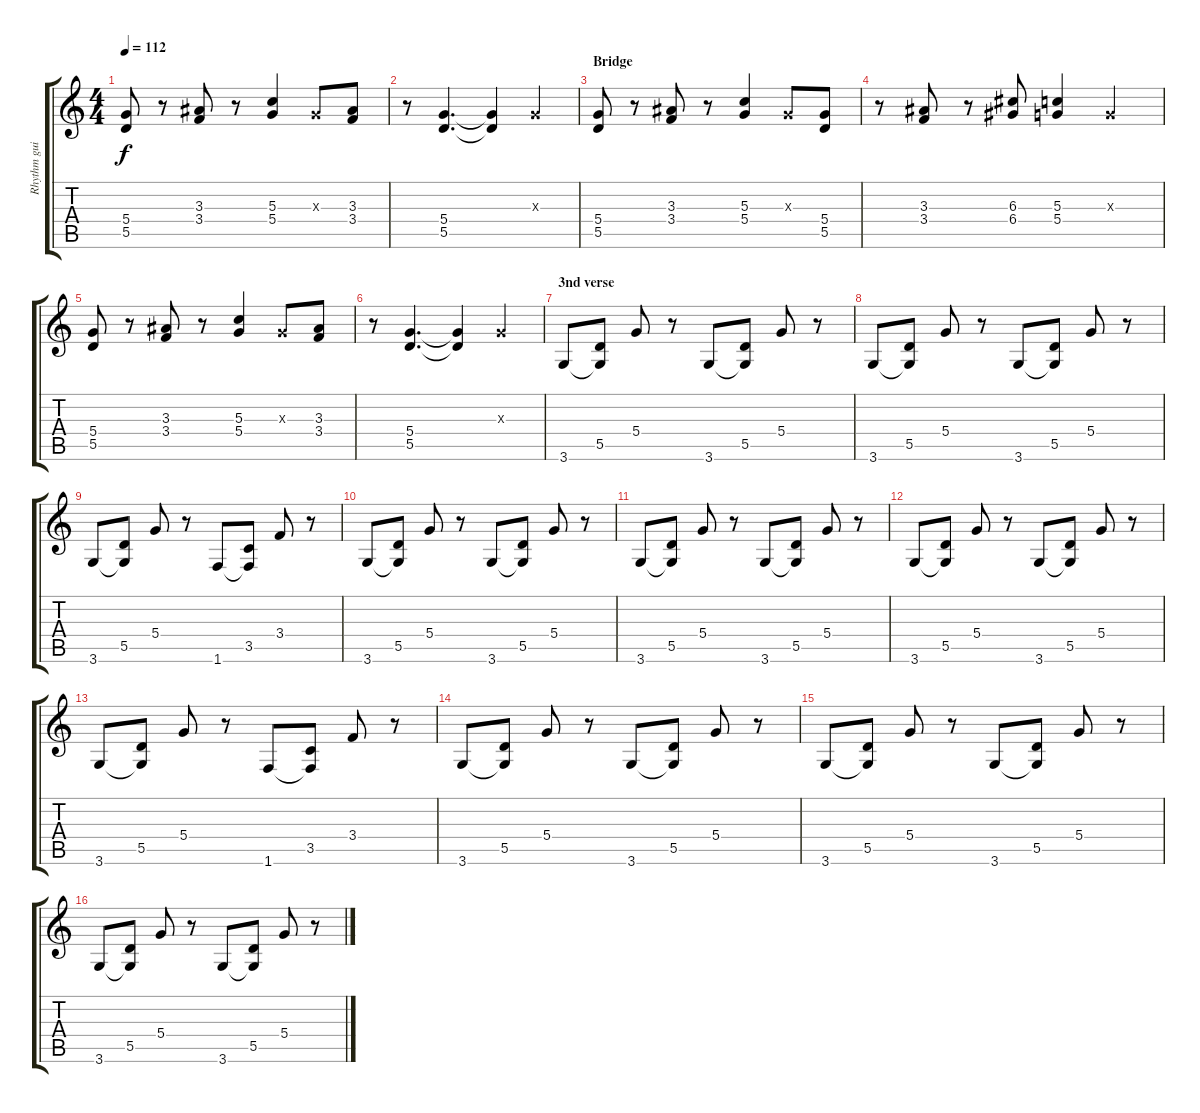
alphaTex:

\track ("Rhythm guitar" "Rhythm gui") {instrument distortionguitar}
\staff {score tabs}
\tuning (E4 B3 G3 D3 A2 E2) {hide}
\ts (4 4)
\tempo 112
\clef g2
\ks c
(5.4 5.5).8{dy f} r.8 (3.3 3.4).8 r.8 (5.3 5.4).4 0.3{x}.8 (3.3 3.4).8 |
r.8 (5.4 5.5).4{d} (5.4{t} 5.5{t}).4 0.3{x}.4 |
\section ("" "Bridge")
(5.4 5.5).8 r.8 (3.3 3.4).8 r.8 (5.3 5.4).4 0.3{x}.8 (5.4 5.5).8 |
r.8 (3.3 3.4).8 r.8 (6.3 6.4).8 (5.3 5.4).4 0.3{x}.4 |
(5.4 5.5).8 r.8 (3.3 3.4).8 r.8 (5.3 5.4).4 0.3{x}.8 (3.3 3.4).8 |
r.8 (5.4 5.5).4{d} (5.4{t} 5.5{t}).4 0.3{x}.4 |
\section ("" "3nd verse")
3.6.8 (5.5 3.6{t}).8 5.4.8 r.8 3.6.8 (5.5 3.6{t}).8 5.4.8 r.8 |
3.6.8 (5.5 3.6{t}).8 5.4.8 r.8 3.6.8 (5.5 3.6{t}).8 5.4.8 r.8 |
3.6.8 (5.5 3.6{t}).8 5.4.8 r.8 1.6.8 (3.5 1.6{t}).8 3.4.8 r.8 |
3.6.8 (5.5 3.6{t}).8 5.4.8 r.8 3.6.8 (5.5 3.6{t}).8 5.4.8 r.8 |
3.6.8 (5.5 3.6{t}).8 5.4.8 r.8 3.6.8 (5.5 3.6{t}).8 5.4.8 r.8 |
3.6.8 (5.5 3.6{t}).8 5.4.8 r.8 3.6.8 (5.5 3.6{t}).8 5.4.8 r.8 |
3.6.8 (5.5 3.6{t}).8 5.4.8 r.8 1.6.8 (3.5 1.6{t}).8 3.4.8 r.8 |
3.6.8 (5.5 3.6{t}).8 5.4.8 r.8 3.6.8 (5.5 3.6{t}).8 5.4.8 r.8 |
3.6.8 (5.5 3.6{t}).8 5.4.8 r.8 3.6.8 (5.5 3.6{t}).8 5.4.8 r.8 |
3.6.8 (5.5 3.6{t}).8 5.4.8 r.8 3.6.8 (5.5 3.6{t}).8 5.4.8 r.8
